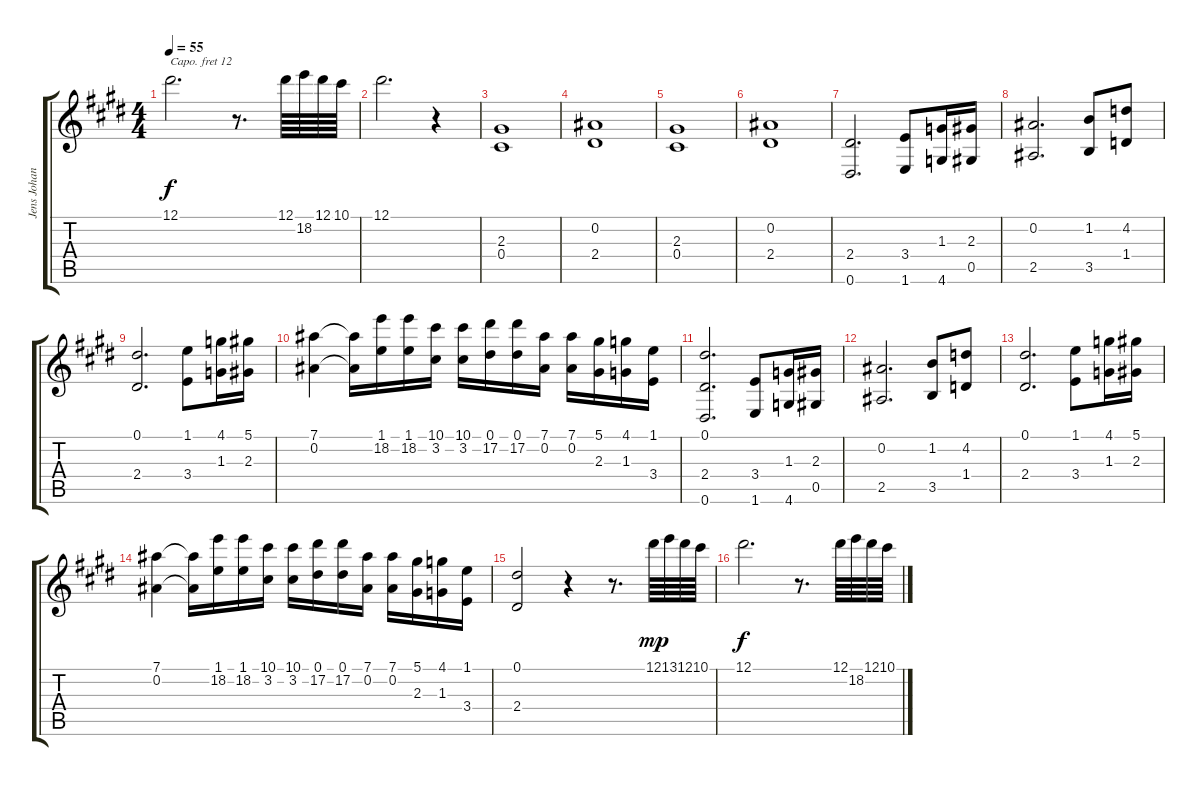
\track ("Jens Johansson I" "Jens Johan") {instrument stringensemble1}
\staff {score tabs}
\capo 12
\tuning (Eb4 Bb3 Gb3 Db3 Ab2 Eb2) {hide}
\ts (4 4)
\tempo 55
\clef g2
\ks e
12.1.2{d dy f volume 0 instrument voiceoohs} r.8{d} 12.1.64{volume 13} 18.2.64 12.1.64 10.1.64 |
12.1.2{d volume 0 instrument voiceoohs} r.4 |
(2.3 0.4).1{volume 13 instrument choiraahs} |
(0.2 2.4).1 |
(2.3 0.4).1{instrument choiraahs} |
(0.2 2.4).1 |
(2.4 0.6).2{d instrument stringensemble1} (3.4 1.6).8 (1.3 4.6).16 (2.3 0.5).16 |
(0.2 2.5).2{d} (1.2 3.5).8 (4.2 1.4).8 |
(0.1 2.4).2{d} (1.1 3.4).8 (4.1 1.3).16 (5.1 2.3).16 |
(7.1 0.2).4 (7.1{t} 0.2{t}).16 (1.1 18.2).16 (1.1 18.2).16 (10.1 3.2).16 (10.1 3.2).16 (0.1 17.2).16 (0.1 17.2).16 (7.1 0.2).16 (7.1 0.2).16 (5.1 2.3).16 (4.1 1.3).16 (1.1 3.4).16 |
(0.1 2.4 0.6).2{d instrument stringensemble1} (3.4 1.6).8 (1.3 4.6).16 (2.3 0.5).16 |
(0.2 2.5).2{d} (1.2 3.5).8 (4.2 1.4).8 |
(0.1 2.4).2{d} (1.1 3.4).8 (4.1 1.3).16 (5.1 2.3).16 |
(7.1 0.2).4 (7.1{t} 0.2{t}).16 (1.1 18.2).16 (1.1 18.2).16 (10.1 3.2).16 (10.1 3.2).16 (0.1 17.2).16 (0.1 17.2).16 (7.1 0.2).16 (7.1 0.2).16 (5.1 2.3).16 (4.1 1.3).16 (1.1 3.4).16 |
(0.1 2.4).2 r.4 r.8{d} 12.1.64{dy mp instrument voiceoohs} 13.1.64 12.1.64 10.1.64 |
12.1.2{d dy f volume 0 instrument voiceoohs} r.8{d} 12.1.64{volume 13} 18.2.64 12.1.64 10.1.64
